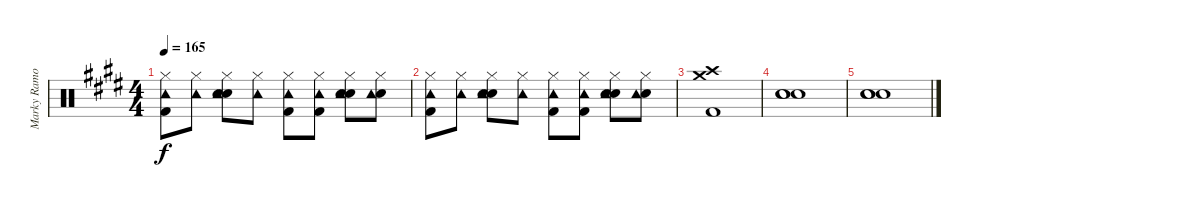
\track ("Marky Ramone" "Marky Ramo") {instrument percussion}
\staff {score}
\articulation defaults
\ts (4 4)
\tempo 165
\clef neutral
\ks e
("Hi-Hat (closed)" "Tambourine (hit)" "Kick (hit) 2").8{dy f} ("Hi-Hat (closed)" "Tambourine (hit)").8 ("Hi-Hat (closed)" "Hand Clap (hit)" "Tambourine (hit)" "Snare (hit) 2").8 ("Hi-Hat (closed)" "Tambourine (hit)").8 ("Hi-Hat (closed)" "Tambourine (hit)" "Kick (hit) 2").8 ("Hi-Hat (closed)" "Tambourine (hit)" "Kick (hit) 2").8 ("Hi-Hat (closed)" "Hand Clap (hit)" "Tambourine (hit)" "Snare (hit) 2").8 ("Hi-Hat (closed)" "Hand Clap (hit)" "Tambourine (hit)").8 |
("Hi-Hat (closed)" "Tambourine (hit)" "Kick (hit) 2").8 ("Hi-Hat (closed)" "Tambourine (hit)").8 ("Hi-Hat (closed)" "Hand Clap (hit)" "Tambourine (hit)" "Snare (hit) 2").8 ("Hi-Hat (closed)" "Tambourine (hit)").8 ("Hi-Hat (closed)" "Tambourine (hit)" "Kick (hit) 2").8 ("Hi-Hat (closed)" "Tambourine (hit)" "Kick (hit) 2").8 ("Hi-Hat (closed)" "Hand Clap (hit)" "Tambourine (hit)" "Snare (hit) 2").8 ("Hi-Hat (closed)" "Hand Clap (hit)" "Tambourine (hit)").8 |
("Crash high (hit)" "Crash medium (hit)" "Kick (hit) 2").1 |
("Snare (hit)" "Snare (hit)" "Snare (hit)").1 |
("Snare (hit)" "Snare (hit)" "Snare (hit)").1
